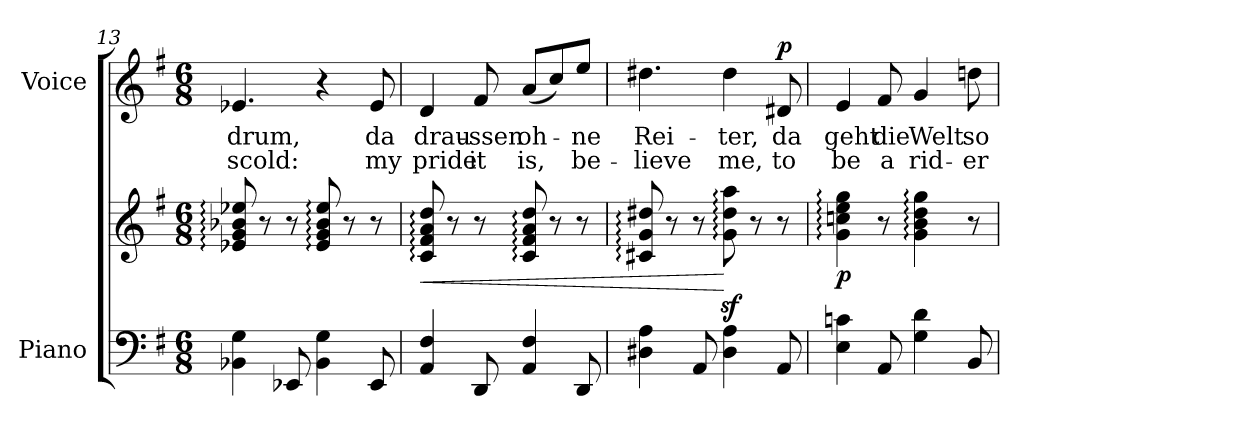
**kern	**kern	**dynam	**kern	**text	**text	**dynam
*part2	*part2	*part2	*part1	*part1	*part1	*part1
*staff3	*staff2	*staff2/3	*staff1	*staff1	*staff1	*staff1
*I"Piano	*	*	*I"Voice	*	*	*
*I'Pno	*	*	*	*	*	*
*clefF4	*clefG2	*	*clefG2	*	*	*
*k[f#]	*k[f#]	*	*k[f#]	*	*	*
*M6/8	*M6/8	*	*M6/8	*	*	*
=13	=13	=13	=13	=13	=13	=13
!	!	!	!	!LO:LY:b	!LO:LY:b	!
4BB-X\ 4G\	8e-X/: 8g/: 8b-X/: 8ee-X/:	.	4.e-X/	drum,	scold:	.
.	8r	.	.	.	.	.
8EE-X/	8r	.	.	.	.	.
4BB-\ 4G\	8e-/: 8g/: 8b-/: 8ee-/:	.	4r	.	.	.
.	8r	.	.	.	.	.
!	!	!	!	!LO:LY:b	!LO:LY:b	!
8EE-/	8r	.	8e-/	da	my	.
=14	=14	=14	=14	=14	=14	=14
!	!	!LO:HP:b	!	!LO:LY:b	!LO:LY:b	!
4AA/ 4F#/	8c/: 8f#/: 8a/: 8dd/:	<	4d/	drau-	pride	.
.	8r	.	.	.	.	.
!	!	!	!	!LO:LY:b	!LO:LY:b	!
8DD/	8r	.	8f#/	-ssen	it	.
!	!	!	!	!LO:LY:b	!LO:LY:b	!
4AA/ 4F#/	8c/: 8f#/: 8a/: 8dd/:	.	(<8a/L	oh-	is,	.
.	8r	.	8cc/)	.	.	.
!	!	!	!	!LO:LY:b	!LO:LY:b	!
8DD/	8r	.	8ee/J	-ne	be-	.
!!LO:LB:g=z
=15	=15	=15	=15	=15	=15	=15
!	!	!	!	!LO:LY:b	!LO:LY:b	!
4D#X\ 4A\	8c#X/: 8g/: 8dd#X/:	.	4.dd#X\	Rei-	-lieve	.
.	8r	.	.	.	.	.
8AA/	8r	.	.	.	.	.
!	!	!	!	!LO:LY:b	!LO:LY:b	!
4D#\ 4A\	8g\z<: 8dd#\z<: 8aa\z<:	[	4dd#\	-ter,	me,	.
.	8r	.	.	.	.	.
!	!	!	!	!LO:LY:b	!LO:LY:b	!LO:DY:a
8AA/	8r	.	8d#X/	da	to	p
=16	=16	=16	=16	=16	=16	=16
!	!	!LO:DY:b	!	!LO:LY:b	!LO:LY:b	!
4E\ 4cn\	4g\: 4ccn\: 4ee\: 4gg\:	p	4e/	geht	be	.
!	!	!	!	!LO:LY:b	!LO:LY:b	!
8AA/	8r	.	8f#/	die	a	.
!	!	!	!	!LO:LY:b	!LO:LY:b	!
4G\ 4d\	4g\: 4b\: 4dd\: 4gg\:	.	4g/	Welt	rid-	.
!	!	!	!	!LO:LY:b	!LO:LY:b	!
8BB/	8r	.	8ddn\	so	-er	.
=	=	=	=	=	=	=
*-	*-	*-	*-	*-	*-	*-
